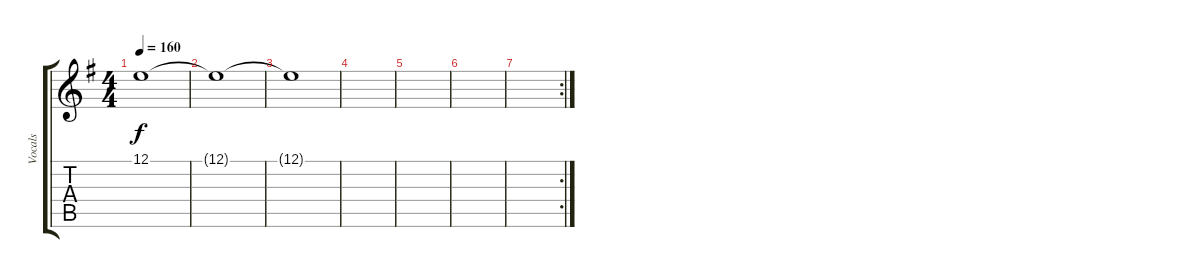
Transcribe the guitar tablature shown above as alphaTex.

\track ("Vocals" "Vocals") {instrument violin}
\staff {score tabs}
\tuning (E4 B3 G3 D3 A2 E2) {hide}
\ts (4 4)
\tempo 160
\clef g2
\ks eminor
12.1{t}.1{dy f} |
12.1{t}.1 |
12.1{t}.1 |
|
|
|
\rc 2
